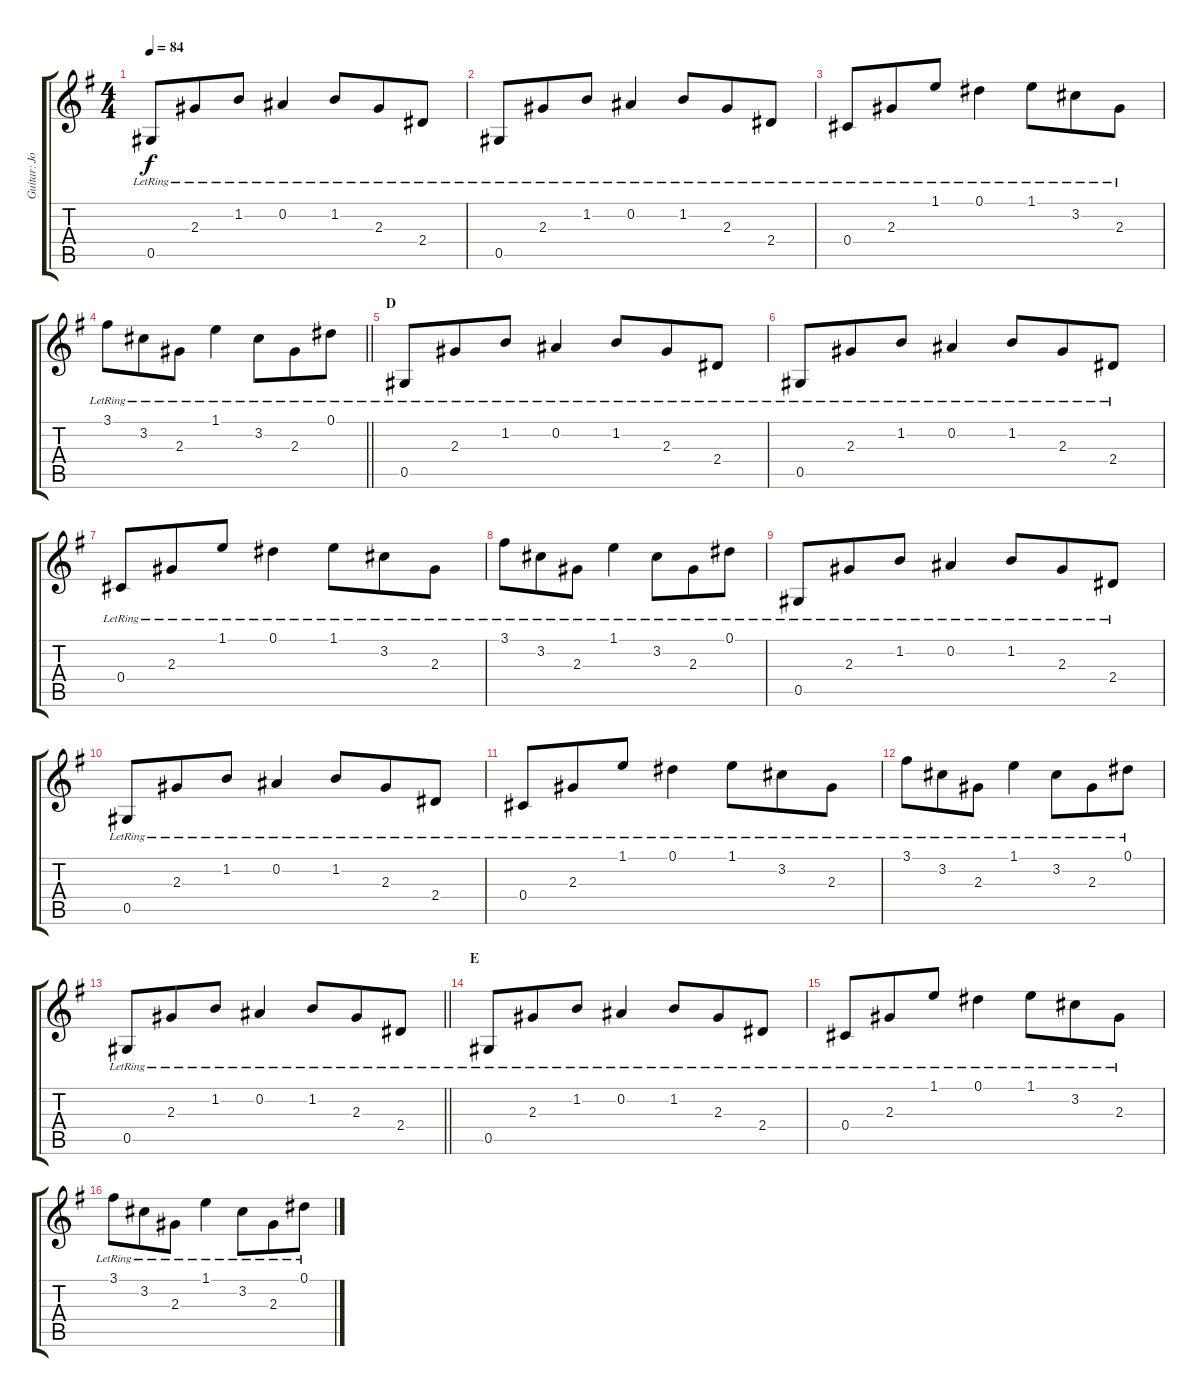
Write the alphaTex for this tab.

\track ("Guitar: Jon" "Guitar: Jo") {instrument acousticguitarsteel}
\staff {score tabs}
\tuning (Eb4 Bb3 Gb3 Db3 Ab2 Eb2) {hide}
\ts (4 4)
\tempo 84
\clef g2
\ks g
0.5{lr}.8{dy f} 2.3{lr}.8{beam merge} 1.2{lr}.8 0.2{lr}.4 1.2{lr}.8{beam merge} 2.3{lr}.8 2.4{lr}.8 |
0.5{lr}.8 2.3{lr}.8{beam merge} 1.2{lr}.8 0.2{lr}.4 1.2{lr}.8{beam merge} 2.3{lr}.8 2.4{lr}.8 |
0.4{lr}.8 2.3{lr}.8{beam merge} 1.1{lr}.8 0.1{lr}.4 1.1{lr}.8{beam merge} 3.2{lr}.8 2.3{lr}.8 |
\barLineRight lightlight
3.1{lr}.8 3.2{lr}.8{beam merge} 2.3{lr}.8 1.1{lr}.4 3.2{lr}.8{beam merge} 2.3{lr}.8 0.1{lr}.8 |
\section ("" "D")
0.5{lr}.8 2.3{lr}.8{beam merge} 1.2{lr}.8 0.2{lr}.4 1.2{lr}.8{beam merge} 2.3{lr}.8 2.4{lr}.8 |
0.5{lr}.8 2.3{lr}.8{beam merge} 1.2{lr}.8 0.2{lr}.4 1.2{lr}.8{beam merge} 2.3{lr}.8 2.4{lr}.8 |
0.4{lr}.8 2.3{lr}.8{beam merge} 1.1{lr}.8 0.1{lr}.4 1.1{lr}.8{beam merge} 3.2{lr}.8 2.3{lr}.8 |
3.1{lr}.8 3.2{lr}.8{beam merge} 2.3{lr}.8 1.1{lr}.4 3.2{lr}.8{beam merge} 2.3{lr}.8 0.1{lr}.8 |
0.5{lr}.8 2.3{lr}.8{beam merge} 1.2{lr}.8 0.2{lr}.4 1.2{lr}.8{beam merge} 2.3{lr}.8 2.4{lr}.8 |
0.5{lr}.8 2.3{lr}.8{beam merge} 1.2{lr}.8 0.2{lr}.4 1.2{lr}.8{beam merge} 2.3{lr}.8 2.4{lr}.8 |
0.4{lr}.8 2.3{lr}.8{beam merge} 1.1{lr}.8 0.1{lr}.4 1.1{lr}.8{beam merge} 3.2{lr}.8 2.3{lr}.8 |
3.1{lr}.8 3.2{lr}.8{beam merge} 2.3{lr}.8 1.1{lr}.4 3.2{lr}.8{beam merge} 2.3{lr}.8 0.1{lr}.8 |
\barLineRight lightlight
0.5{lr}.8 2.3{lr}.8{beam merge} 1.2{lr}.8 0.2{lr}.4 1.2{lr}.8{beam merge} 2.3{lr}.8 2.4{lr}.8 |
\section ("" "E")
0.5{lr}.8 2.3{lr}.8{beam merge} 1.2{lr}.8 0.2{lr}.4 1.2{lr}.8{beam merge} 2.3{lr}.8 2.4{lr}.8 |
0.4{lr}.8 2.3{lr}.8{beam merge} 1.1{lr}.8 0.1{lr}.4 1.1{lr}.8{beam merge} 3.2{lr}.8 2.3{lr}.8 |
3.1{lr}.8 3.2{lr}.8{beam merge} 2.3{lr}.8 1.1{lr}.4 3.2{lr}.8{beam merge} 2.3{lr}.8 0.1{lr}.8
